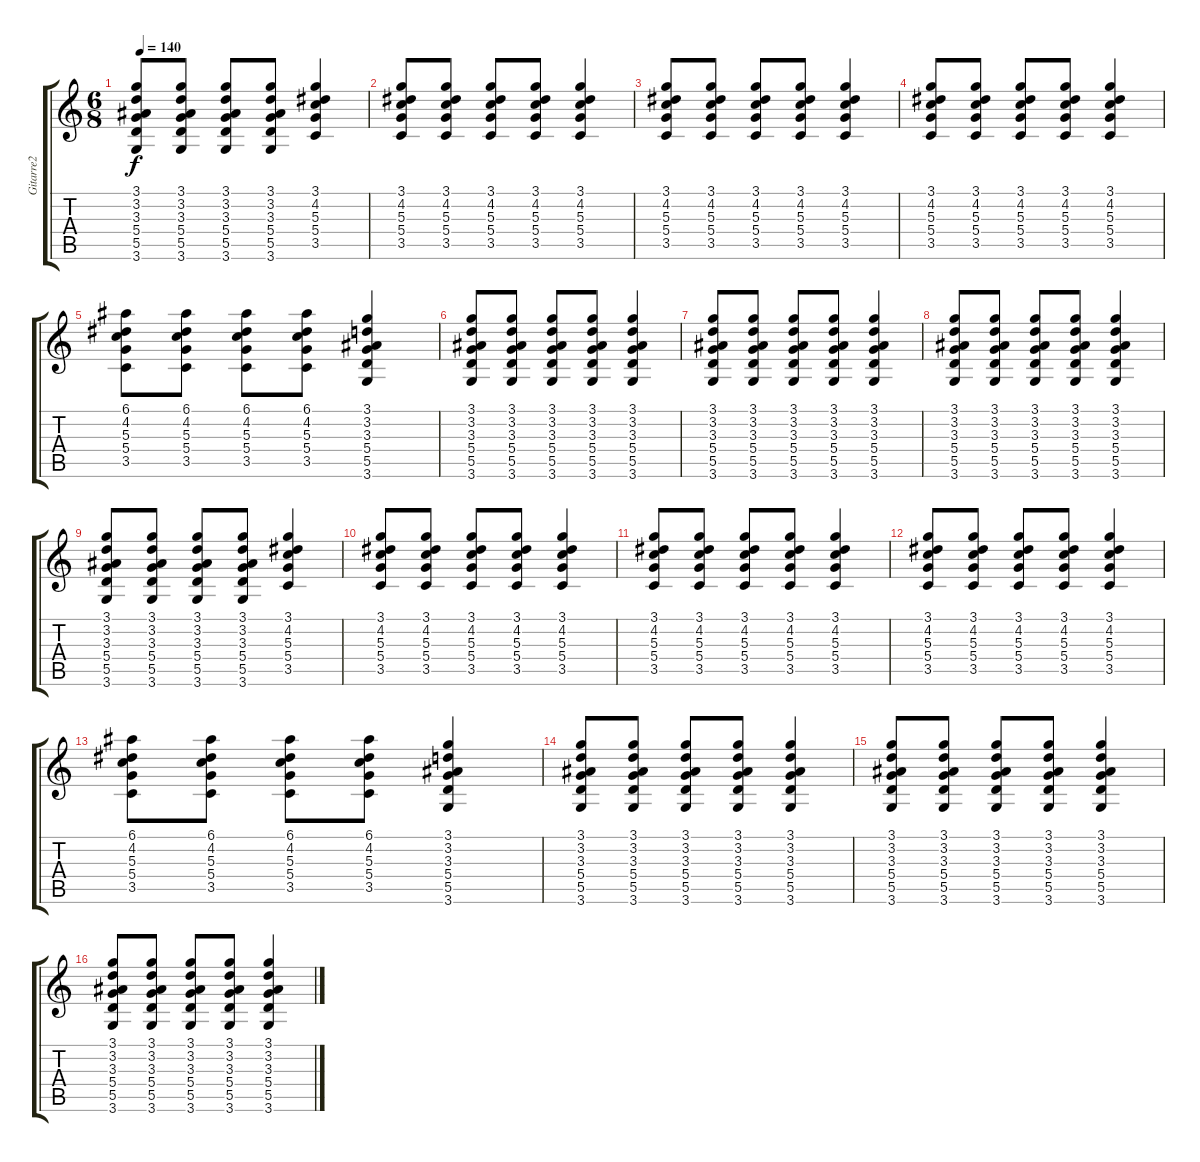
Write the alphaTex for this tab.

\track ("Gitarre2" "Gitarre2") {instrument acousticguitarsteel}
\staff {score tabs}
\tuning (E4 B3 G3 D3 A2 E2) {hide}
\ts (6 8)
\tempo 140
\clef g2
\ks c
(3.1 3.2 3.3 5.4 5.5 3.6).8{dy f} (3.1 3.2 3.3 5.4 5.5 3.6).8{beam split} (3.1 3.2 3.3 5.4 5.5 3.6).8{beam merge} (3.1 3.2 3.3 5.4 5.5 3.6).8 (3.1 4.2 5.3 5.4 3.5).4 |
(3.1 4.2 5.3 5.4 3.5).8 (3.1 4.2 5.3 5.4 3.5).8{beam split} (3.1 4.2 5.3 5.4 3.5).8{beam merge} (3.1 4.2 5.3 5.4 3.5).8 (3.1 4.2 5.3 5.4 3.5).4 |
(3.1 4.2 5.3 5.4 3.5).8 (3.1 4.2 5.3 5.4 3.5).8{beam split} (3.1 4.2 5.3 5.4 3.5).8{beam merge} (3.1 4.2 5.3 5.4 3.5).8 (3.1 4.2 5.3 5.4 3.5).4 |
(3.1 4.2 5.3 5.4 3.5).8 (3.1 4.2 5.3 5.4 3.5).8{beam split} (3.1 4.2 5.3 5.4 3.5).8{beam merge} (3.1 4.2 5.3 5.4 3.5).8 (3.1 4.2 5.3 5.4 3.5).4 |
(6.1 4.2 5.3 5.4 3.5).8 (6.1 4.2 5.3 5.4 3.5).8{beam split} (6.1 4.2 5.3 5.4 3.5).8{beam merge} (6.1 4.2 5.3 5.4 3.5).8 (3.1 3.2 3.3 5.4 5.5 3.6).4 |
(3.1 3.2 3.3 5.4 5.5 3.6).8 (3.1 3.2 3.3 5.4 5.5 3.6).8{beam split} (3.1 3.2 3.3 5.4 5.5 3.6).8{beam merge} (3.1 3.2 3.3 5.4 5.5 3.6).8 (3.1 3.2 3.3 5.4 5.5 3.6).4 |
(3.1 3.2 3.3 5.4 5.5 3.6).8 (3.1 3.2 3.3 5.4 5.5 3.6).8{beam split} (3.1 3.2 3.3 5.4 5.5 3.6).8{beam merge} (3.1 3.2 3.3 5.4 5.5 3.6).8 (3.1 3.2 3.3 5.4 5.5 3.6).4 |
(3.1 3.2 3.3 5.4 5.5 3.6).8 (3.1 3.2 3.3 5.4 5.5 3.6).8{beam split} (3.1 3.2 3.3 5.4 5.5 3.6).8{beam merge} (3.1 3.2 3.3 5.4 5.5 3.6).8 (3.1 3.2 3.3 5.4 5.5 3.6).4 |
(3.1 3.2 3.3 5.4 5.5 3.6).8 (3.1 3.2 3.3 5.4 5.5 3.6).8{beam split} (3.1 3.2 3.3 5.4 5.5 3.6).8{beam merge} (3.1 3.2 3.3 5.4 5.5 3.6).8 (3.1 4.2 5.3 5.4 3.5).4 |
(3.1 4.2 5.3 5.4 3.5).8 (3.1 4.2 5.3 5.4 3.5).8{beam split} (3.1 4.2 5.3 5.4 3.5).8{beam merge} (3.1 4.2 5.3 5.4 3.5).8 (3.1 4.2 5.3 5.4 3.5).4 |
(3.1 4.2 5.3 5.4 3.5).8 (3.1 4.2 5.3 5.4 3.5).8{beam split} (3.1 4.2 5.3 5.4 3.5).8{beam merge} (3.1 4.2 5.3 5.4 3.5).8 (3.1 4.2 5.3 5.4 3.5).4 |
(3.1 4.2 5.3 5.4 3.5).8 (3.1 4.2 5.3 5.4 3.5).8{beam split} (3.1 4.2 5.3 5.4 3.5).8{beam merge} (3.1 4.2 5.3 5.4 3.5).8 (3.1 4.2 5.3 5.4 3.5).4 |
(6.1 4.2 5.3 5.4 3.5).8 (6.1 4.2 5.3 5.4 3.5).8{beam split} (6.1 4.2 5.3 5.4 3.5).8{beam merge} (6.1 4.2 5.3 5.4 3.5).8 (3.1 3.2 3.3 5.4 5.5 3.6).4 |
(3.1 3.2 3.3 5.4 5.5 3.6).8 (3.1 3.2 3.3 5.4 5.5 3.6).8{beam split} (3.1 3.2 3.3 5.4 5.5 3.6).8{beam merge} (3.1 3.2 3.3 5.4 5.5 3.6).8 (3.1 3.2 3.3 5.4 5.5 3.6).4 |
(3.1 3.2 3.3 5.4 5.5 3.6).8 (3.1 3.2 3.3 5.4 5.5 3.6).8{beam split} (3.1 3.2 3.3 5.4 5.5 3.6).8{beam merge} (3.1 3.2 3.3 5.4 5.5 3.6).8 (3.1 3.2 3.3 5.4 5.5 3.6).4 |
(3.1 3.2 3.3 5.4 5.5 3.6).8 (3.1 3.2 3.3 5.4 5.5 3.6).8{beam split} (3.1 3.2 3.3 5.4 5.5 3.6).8{beam merge} (3.1 3.2 3.3 5.4 5.5 3.6).8 (3.1 3.2 3.3 5.4 5.5 3.6).4
